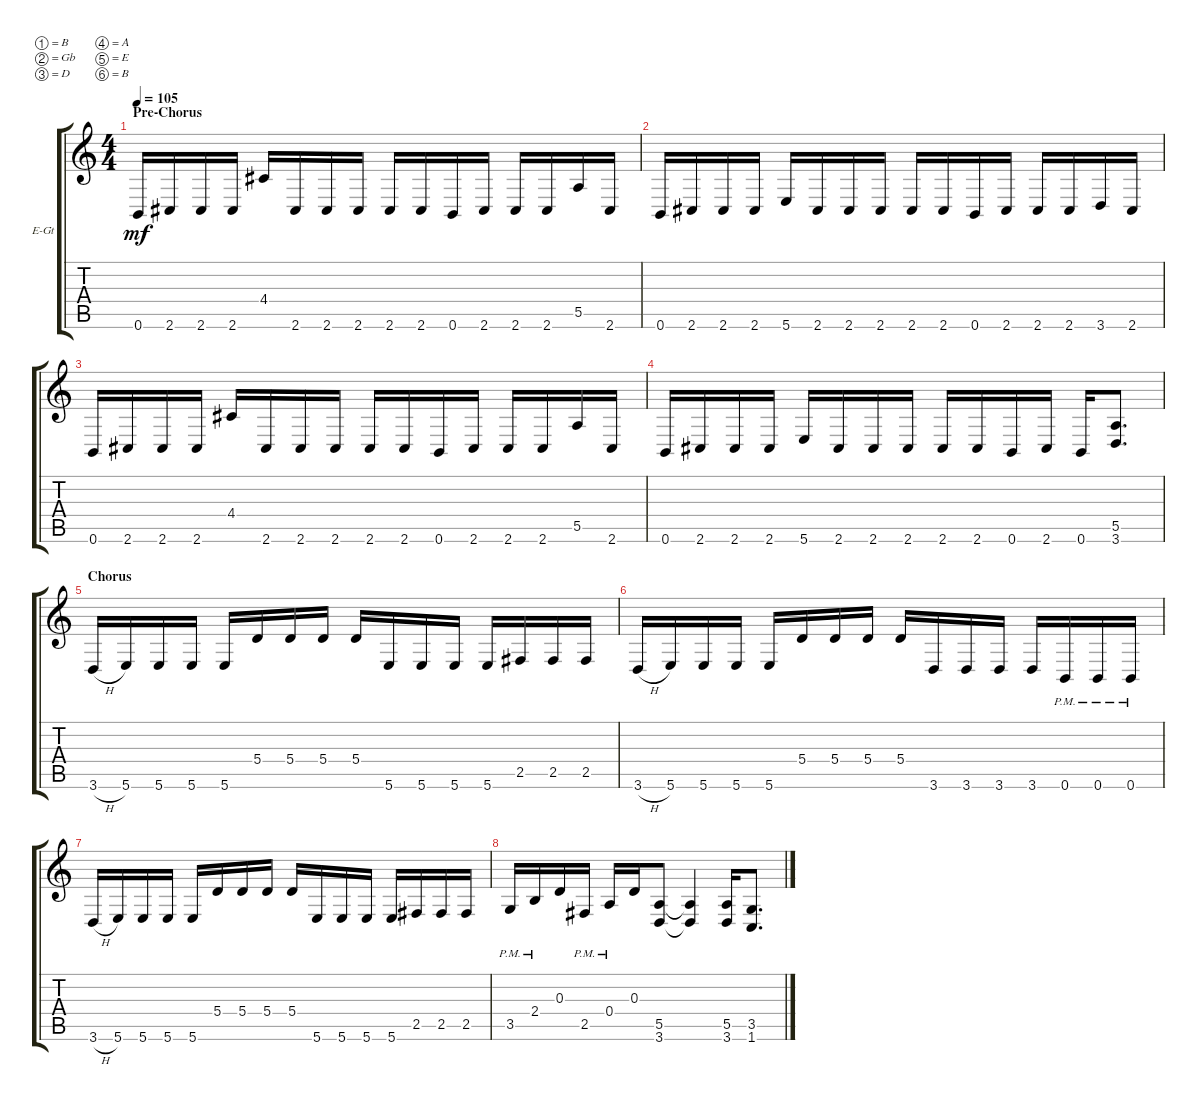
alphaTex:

\bracketExtendMode groupsimilarinstruments
\firstSystemTrackNameOrientation horizontal
\otherSystemsTrackNameOrientation horizontal
\track ("Electric Guitar 1" "E-Gt") {instrument distortionguitar}
\staff {score tabs}
\tuning (B3 Gb3 D3 A2 E2 B1)
\ts (4 4)
\section ("" "Pre-Chorus")
\tempo 105
\clef g2
\ks c
0.6.16{dy mf} 2.6.16 2.6.16 2.6.16 4.4.16 2.6.16 2.6.16 2.6.16 2.6.16 2.6.16 0.6.16 2.6.16 2.6.16 2.6.16 5.5.16 2.6.16 |
0.6.16 2.6.16 2.6.16 2.6.16 5.6.16 2.6.16 2.6.16 2.6.16 2.6.16 2.6.16 0.6.16 2.6.16 2.6.16 2.6.16 3.6.16 2.6.16 |
0.6.16 2.6.16 2.6.16 2.6.16 4.4.16 2.6.16 2.6.16 2.6.16 2.6.16 2.6.16 0.6.16 2.6.16 2.6.16 2.6.16 5.5.16 2.6.16 |
0.6.16 2.6.16 2.6.16 2.6.16 5.6.16 2.6.16 2.6.16 2.6.16 2.6.16 2.6.16 0.6.16 2.6.16 0.6.16 (3.6 5.5).8{d} |
\section ("" "Chorus")
3.6{h}.16 5.6.16 5.6.16 5.6.16 5.6.16 5.4.16 5.4.16 5.4.16 5.4.16 5.6.16 5.6.16 5.6.16 5.6.16 2.5.16 2.5.16 2.5.16 |
3.6{h}.16 5.6.16 5.6.16 5.6.16 5.6.16 5.4.16 5.4.16 5.4.16 5.4.16 3.6.16 3.6.16 3.6.16 3.6.16 0.6{pm}.16 0.6{pm}.16 0.6{pm}.16 |
3.6{h}.16 5.6.16 5.6.16 5.6.16 5.6.16 5.4.16 5.4.16 5.4.16 5.4.16 5.6.16 5.6.16 5.6.16 5.6.16 2.5.16 2.5.16 2.5.16 |
3.5{pm}.16 2.4{pm}.16 0.3.16 2.5{pm}.16 0.4{pm}.16 0.3.16 (3.6 5.5).8 (3.6{t} 5.5{t}).4 (3.6 5.5).16 (1.6 3.5).8{d}
